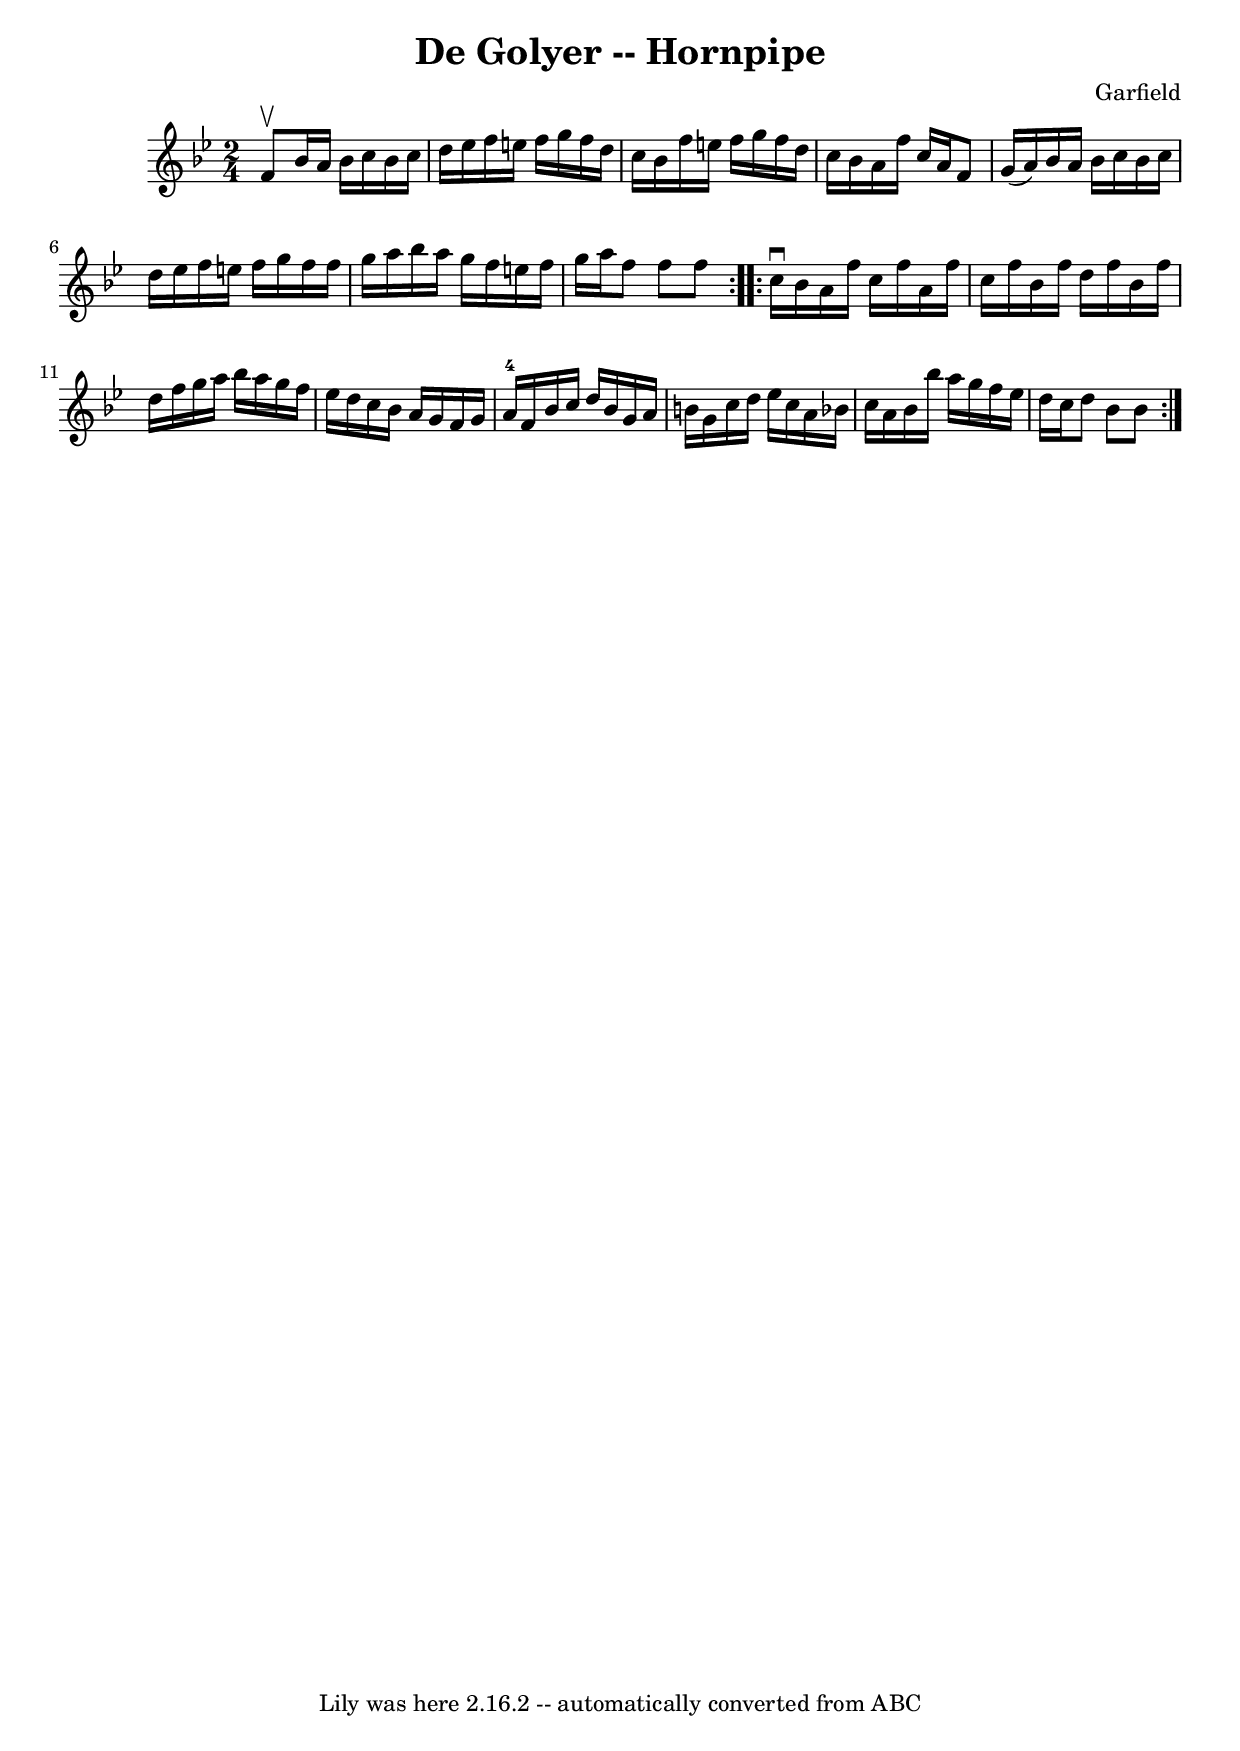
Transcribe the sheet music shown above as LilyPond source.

\version "2.16.2"
\include "Mammoth.ily"
\header {
  %% book = "Cole's 1000 Fiddle Tunes"
  composer = "Garfield"
  crossRefNumber = "1"
  footnotes = ""
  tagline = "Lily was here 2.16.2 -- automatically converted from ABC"
  title = "De Golyer -- Hornpipe"

}
voicedefault =  {



  \repeat volta 2 {

    \time 2/4 
    \key bes \major f'8^\upbow |
    bes'16 a'16 bes'16    
    c''16 bes'16 c''16 d''16 ees''16  |
    f''16 e''16    
    f''16 g''16 f''16 d''16 c''16 bes'16  |
    f''16 e''16  
    f''16 g''16 f''16 d''16 c''16 bes'16  |
    a'16 f''16 
    c''16 a'16 f'8 g'16 (a'16) |
    bes'16 a'16    
    bes'16 c''16 bes'16 c''16 d''16 ees''16  |
    f''16    
    e''16 f''16 g''16 f''16 f''16 g''16 a''16  |
    bes''16 
    a''16 g''16 f''16 e''16 f''16 g''16 a''16  |
    f''8 
    f''8 f''8  
  }     
  \repeat volta 2 {
    c''16^\downbow bes'16  |
    
    a'16 f''16 c''16 f''16 a'16 f''16 c''16 f''16  |
    
    bes'16 f''16 d''16 f''16 bes'16 f''16 d''16 f''16   |
    g''16 a''16 bes''16 a''16 g''16 f''16 ees''16    
    d''16  |
    c''16 bes'16 a'16 g'16 f'16 g'16 a'16-4  
    f'16  |
    bes'16 c''16 d''16 bes'16 g'16 a'16 b'16  
    g'16  |
    c''16 d''16 ees''16 c''16 a'16 bes'16    
    c''16 a'16  |
    bes'16 bes''16 a''16 g''16 f''16    
    ees''16 d''16 c''16  |
    d''8 bes'8 bes'8  
  }   

}

\score{
  <<

    \context Staff="default"
    {
      \voicedefault 
      
    }

  >>
  \layout {
    
  }
  \midi {
  }

}
